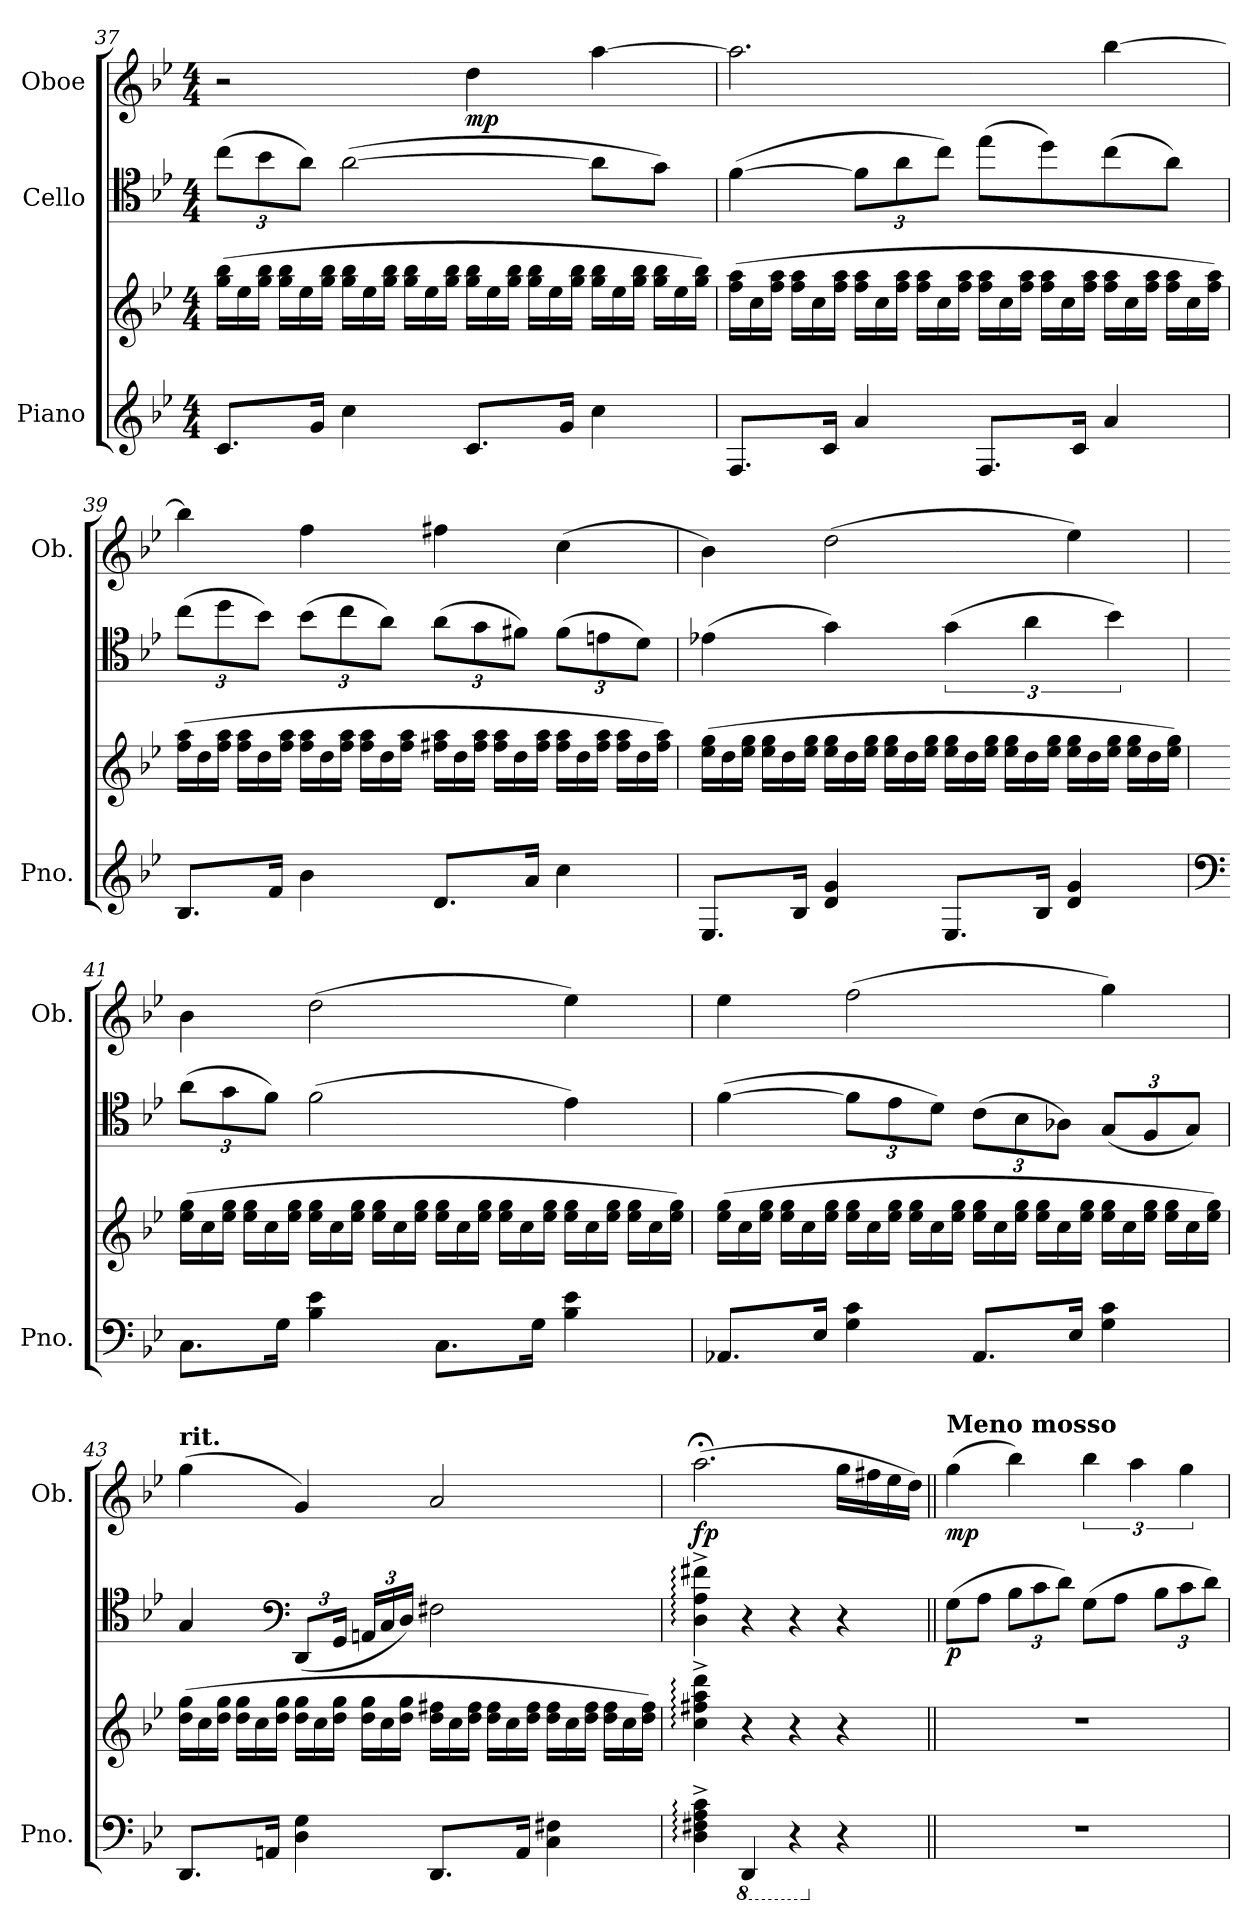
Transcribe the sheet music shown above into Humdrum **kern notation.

**kern	**kern	**kern	**dynam	**kern	**dynam
*part3	*part3	*part2	*part2	*part1	*part1
*staff4	*staff3	*staff2	*staff2	*staff1	*staff1
*I"Piano	*	*I"Cello	*	*I"Oboe	*
*I'Pno.	*	*	*	*I'Ob.	*
*clefG2	*clefG2	*clefC4	*	*clefG2	*
*k[b-e-]	*k[b-e-]	*k[b-e-]	*	*k[b-e-]	*
*M4/4	*M4/4	*M4/4	*	*M4/4	*
*	*Xtuplet	*Xbrackettup	*	*	*
=37	=37	=37	=37	=37	=37
8.c/L	(24gg\ 24bb-\LL	(12cc\L	.	2r	.
.	24ee-\	.	.	.	.
.	24gg\ 24bb-\JJ	12b-\	.	.	.
.	24gg\ 24bb-\LL	.	.	.	.
.	24ee-\	12a\J)	.	.	.
16g/Jk	.	.	.	.	.
.	24gg\ 24bb-\JJ	.	.	.	.
4cc\	24gg\ 24bb-\LL	([2a\	.	.	.
.	24ee-\	.	.	.	.
.	24gg\ 24bb-\JJ	.	.	.	.
.	24gg\ 24bb-\LL	.	.	.	.
.	24ee-\	.	.	.	.
.	24gg\ 24bb-\JJ	.	.	.	.
!	!	!	!	!	!LO:DY:b
8.c/L	24gg\ 24bb-\LL	.	.	4dd\	mp
.	24ee-\	.	.	.	.
.	24gg\ 24bb-\JJ	.	.	.	.
.	24gg\ 24bb-\LL	.	.	.	.
.	24ee-\	.	.	.	.
16g/Jk	.	.	.	.	.
.	24gg\ 24bb-\JJ	.	.	.	.
4cc\	24gg\ 24bb-\LL	8a\L]	.	[4aa\	.
.	24ee-\	.	.	.	.
.	24gg\ 24bb-\JJ	.	.	.	.
.	24gg\ 24bb-\LL	8g\J)	.	.	.
.	24ee-\	.	.	.	.
.	24gg\ 24bb-\JJ)	.	.	.	.
!!LO:PB:g=z
=38	=38	=38	=38	=38	=38
8.F/L	(24ff\ 24aa\LL	([4f\	.	2.aa\]	.
.	24cc\	.	.	.	.
.	24ff\ 24aa\JJ	.	.	.	.
.	24ff\ 24aa\LL	.	.	.	.
.	24cc\	.	.	.	.
16c/Jk	.	.	.	.	.
.	24ff\ 24aa\JJ	.	.	.	.
4a/	24ff\ 24aa\LL	12f\L]	.	.	.
.	24cc\	.	.	.	.
.	24ff\ 24aa\JJ	12a\	.	.	.
.	24ff\ 24aa\LL	.	.	.	.
.	24cc\	12cc\J)	.	.	.
.	24ff\ 24aa\JJ	.	.	.	.
8.F/L	24ff\ 24aa\LL	(8ee-\L	.	.	.
.	24cc\	.	.	.	.
.	24ff\ 24aa\JJ	.	.	.	.
.	24ff\ 24aa\LL	8dd\)	.	.	.
.	24cc\	.	.	.	.
16c/Jk	.	.	.	.	.
.	24ff\ 24aa\JJ	.	.	.	.
4a/	24ff\ 24aa\LL	(8cc\	.	[4bb-\	.
.	24cc\	.	.	.	.
.	24ff\ 24aa\JJ	.	.	.	.
.	24ff\ 24aa\LL	8a\J)	.	.	.
.	24cc\	.	.	.	.
.	24ff\ 24aa\JJ)	.	.	.	.
=39	=39	=39	=39	=39	=39
8.B-/L	(24ff\ 24aa\LL	(12cc\L	.	4bb-\]	.
.	24dd\	.	.	.	.
.	24ff\ 24aa\JJ	12dd\	.	.	.
.	24ff\ 24aa\LL	.	.	.	.
.	24dd\	12b-\J)	.	.	.
16f/Jk	.	.	.	.	.
.	24ff\ 24aa\JJ	.	.	.	.
4b-\	24ff\ 24aa\LL	(12b-\L	.	4ff\	.
.	24dd\	.	.	.	.
.	24ff\ 24aa\JJ	12cc\	.	.	.
.	24ff\ 24aa\LL	.	.	.	.
.	24dd\	12a\J)	.	.	.
.	24ff\ 24aa\JJ	.	.	.	.
8.d/L	24ff#X\ 24aa\LL	(12a\L	.	4ff#X\	.
.	24dd\	.	.	.	.
.	24ff#\ 24aa\JJ	12g\	.	.	.
.	24ff#\ 24aa\LL	.	.	.	.
.	24dd\	12f#X\J)	.	.	.
16a/Jk	.	.	.	.	.
.	24ff#\ 24aa\JJ	.	.	.	.
4cc\	24ff#\ 24aa\LL	(12f#\L	.	(4cc\	.
.	24dd\	.	.	.	.
.	24ff#\ 24aa\JJ	12en\	.	.	.
.	24ff#\ 24aa\LL	.	.	.	.
.	24dd\	12d\J)	.	.	.
.	24ff#\ 24aa\JJ)	.	.	.	.
!!LO:LB:g=z
=40	=40	=40	=40	=40	=40
8.E-/L	(24ee-\ 24gg\LL	(4e-X\	.	4b-\)	.
.	24dd\	.	.	.	.
.	24ee-\ 24gg\JJ	.	.	.	.
.	24ee-\ 24gg\LL	.	.	.	.
.	24dd\	.	.	.	.
16B-/Jk	.	.	.	.	.
.	24ee-\ 24gg\JJ	.	.	.	.
4d/ 4g/	24ee-\ 24gg\LL	4g\)	.	(2dd\	.
.	24dd\	.	.	.	.
.	24ee-\ 24gg\JJ	.	.	.	.
.	24ee-\ 24gg\LL	.	.	.	.
.	24dd\	.	.	.	.
.	24ee-\ 24gg\JJ	.	.	.	.
*	*	*brackettup	*	*	*
8.E-/L	24ee-\ 24gg\LL	(6g\	.	.	.
.	24dd\	.	.	.	.
.	24ee-\ 24gg\JJ	.	.	.	.
.	24ee-\ 24gg\LL	.	.	.	.
.	24dd\	6a\	.	.	.
16B-/Jk	.	.	.	.	.
.	24ee-\ 24gg\JJ	.	.	.	.
4d/ 4g/	24ee-\ 24gg\LL	.	.	4ee-\)	.
.	24dd\	.	.	.	.
.	24ee-\ 24gg\JJ	6b-\)	.	.	.
.	24ee-\ 24gg\LL	.	.	.	.
.	24dd\	.	.	.	.
.	24ee-\ 24gg\JJ)	.	.	.	.
=41	=41	=41	=41	=41	=41
*clefF4	*	*	*	*	*
*	*	*Xbrackettup	*	*	*
8.C\L	(24ee-\ 24gg\LL	(12a\L	.	4b-\	.
.	24cc\	.	.	.	.
.	24ee-\ 24gg\JJ	12g\	.	.	.
.	24ee-\ 24gg\LL	.	.	.	.
.	24cc\	12f\J)	.	.	.
16G\Jk	.	.	.	.	.
.	24ee-\ 24gg\JJ	.	.	.	.
4B-\ 4e-\	24ee-\ 24gg\LL	(2f\	.	(2dd\	.
.	24cc\	.	.	.	.
.	24ee-\ 24gg\JJ	.	.	.	.
.	24ee-\ 24gg\LL	.	.	.	.
.	24cc\	.	.	.	.
.	24ee-\ 24gg\JJ	.	.	.	.
8.C\L	24ee-\ 24gg\LL	.	.	.	.
.	24cc\	.	.	.	.
.	24ee-\ 24gg\JJ	.	.	.	.
.	24ee-\ 24gg\LL	.	.	.	.
.	24cc\	.	.	.	.
16G\Jk	.	.	.	.	.
.	24ee-\ 24gg\JJ	.	.	.	.
4B-\ 4e-\	24ee-\ 24gg\LL	4e-\)	.	4ee-\)	.
.	24cc\	.	.	.	.
.	24ee-\ 24gg\JJ	.	.	.	.
.	24ee-\ 24gg\LL	.	.	.	.
.	24cc\	.	.	.	.
.	24ee-\ 24gg\JJ)	.	.	.	.
!!LO:LB:g=z
=42	=42	=42	=42	=42	=42
8.AA-X/L	(24ee-\ 24gg\LL	([4f\	.	4ee-\	.
.	24cc\	.	.	.	.
.	24ee-\ 24gg\JJ	.	.	.	.
.	24ee-\ 24gg\LL	.	.	.	.
.	24cc\	.	.	.	.
16E-/Jk	.	.	.	.	.
.	24ee-\ 24gg\JJ	.	.	.	.
4G\ 4c\	24ee-\ 24gg\LL	12f\L]	.	(2ff\	.
.	24cc\	.	.	.	.
.	24ee-\ 24gg\JJ	12e-\	.	.	.
.	24ee-\ 24gg\LL	.	.	.	.
.	24cc\	12d\J)	.	.	.
.	24ee-\ 24gg\JJ	.	.	.	.
8.AA-/L	24ee-\ 24gg\LL	(12c\L	.	.	.
.	24cc\	.	.	.	.
.	24ee-\ 24gg\JJ	12B-\	.	.	.
.	24ee-\ 24gg\LL	.	.	.	.
.	24cc\	12A-X\J)	.	.	.
16E-/Jk	.	.	.	.	.
.	24ee-\ 24gg\JJ	.	.	.	.
4G\ 4c\	24ee-\ 24gg\LL	(12G/L	.	4gg\)	.
.	24cc\	.	.	.	.
.	24ee-\ 24gg\JJ	12F/	.	.	.
.	24ee-\ 24gg\LL	.	.	.	.
.	24cc\	12G/J)	.	.	.
.	24ee-\ 24gg\JJ)	.	.	.	.
=43	=43	=43	=43	=43	=43
!	!	!	!	!LO:TX:a:B:t=rit.	!
8.DD/L	(24dd\ 24gg\LL	4G/	.	(4gg\	.
.	24cc\	.	.	.	.
.	24dd\ 24gg\JJ	.	.	.	.
.	24dd\ 24gg\LL	.	.	.	.
.	24cc\	.	.	.	.
16AAn/Jk	.	.	.	.	.
.	24dd\ 24gg\JJ	.	.	.	.
*	*	*clefF4	*	*	*
4D\ 4G\	24dd\ 24gg\LL	(12DD/L	.	4g/)	.
.	24cc\	.	.	.	.
.	24dd\ 24gg\JJ	24GG/Jk	.	.	.
.	24dd\ 24gg\LL	24AAn/LL	.	.	.
.	24cc\	24C/	.	.	.
.	24dd\ 24gg\JJ	24D/JJ)	.	.	.
8.DD/L	24dd\ 24ff#X\LL	2F#X\	.	2a/	.
.	24cc\	.	.	.	.
.	24dd\ 24ff#\JJ	.	.	.	.
.	24dd\ 24ff#\LL	.	.	.	.
.	24cc\	.	.	.	.
16AA/Jk	.	.	.	.	.
.	24dd\ 24ff#\JJ	.	.	.	.
4C\ 4F#X\	24dd\ 24ff#\LL	.	.	.	.
.	24cc\	.	.	.	.
.	24dd\ 24ff#\JJ	.	.	.	.
.	24dd\ 24ff#\LL	.	.	.	.
.	24cc\	.	.	.	.
.	24dd\ 24ff#\JJ)	.	.	.	.
=44	=44	=44	=44	=44	=44
!	!	!	!	!	!LO:DY:b
4D\:^ 4F#X\:^ 4A\:^ 4c\:^	4cc\:^ 4ff#X\:^ 4aa\:^ 4ddd\:^	4D\:^ 4A\:^ 4f#X\:^	.	(2.aa;<\	fp
*8ba	*	*	*	*	*
4DDD/	4r	4r	.	.	.
4r	4r	4r	.	.	.
*X8ba	*	*	*	*	*
4r	4r	4r	.	16gg\LL	.
.	.	.	.	16ff#X\	.
.	.	.	.	16ee-\	.
.	.	.	.	16dd\JJ)	.
!!LO:PB:g=z
=45||	=45||	=45||	=45||	=45||	=45||
*^	*	*	*	*	*
!	!	!	!	!	!LO:TX:a:B:t=Meno mosso	!
!	!	!	!	!LO:DY:b	!	!LO:DY:b
1r	1FFyy	1r	(8G\L	p	(4gg\	mp
.	.	.	8A\J	.	.	.
.	.	.	12B-\L	.	4bb-\)	.
.	.	.	12c\	.	.	.
.	.	.	12d\J)	.	.	.
.	.	.	(8G\L	.	6bb-\	.
.	.	.	8A\J	.	.	.
.	.	.	.	.	6aa\	.
.	.	.	12B-\L	.	.	.
.	.	.	12c\	.	6gg\	.
.	.	.	12d\J)	.	.	.
*v	*v	*	*	*	*	*
=	=	=	=	=	=
*-	*-	*-	*-	*-	*-
